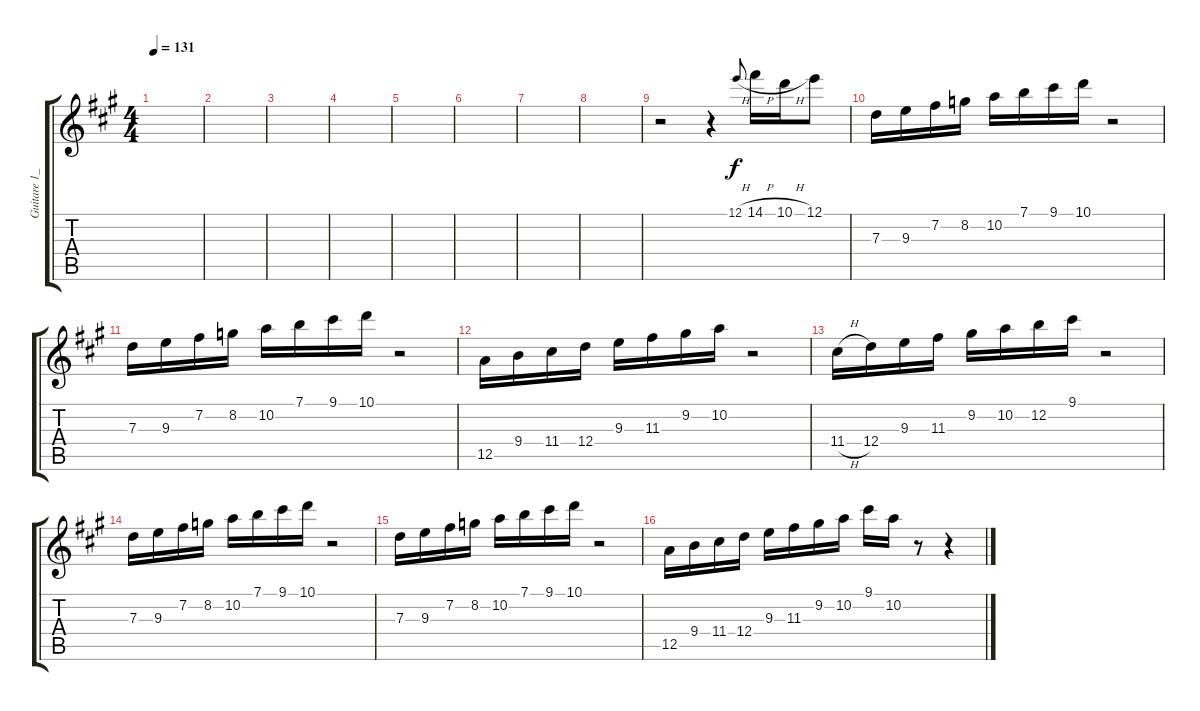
\track ("Guitare 1_1" "Guitare 1_") {instrument overdrivenguitar}
\staff {score tabs}
\tuning (E4 B3 G3 D3 A2 E2) {hide}
\ts (4 4)
\tempo 131
\clef g2
\ks a
|
|
|
|
|
|
|
|
r.2 r.4 12.1{h}.8{gr onbeat} 14.1{h}.16 10.1{h}.16 12.1.8 |
7.3.16 9.3.16 7.2.16 8.2.16 10.2.16 7.1.16 9.1.16 10.1.16 r.2 |
7.3.16 9.3.16 7.2.16 8.2.16 10.2.16 7.1.16 9.1.16 10.1.16 r.2 |
12.5.16 9.4.16 11.4.16 12.4.16 9.3.16 11.3.16 9.2.16 10.2.16 r.2 |
11.4{h}.16 12.4.16 9.3.16 11.3.16 9.2.16 10.2.16 12.2.16 9.1.16 r.2 |
7.3.16 9.3.16 7.2.16 8.2.16 10.2.16 7.1.16 9.1.16 10.1.16 r.2 |
7.3.16 9.3.16 7.2.16 8.2.16 10.2.16 7.1.16 9.1.16 10.1.16 r.2 |
12.5.16 9.4.16 11.4.16 12.4.16 9.3.16 11.3.16 9.2.16 10.2.16 9.1.16 10.2.16 r.8 r.4
